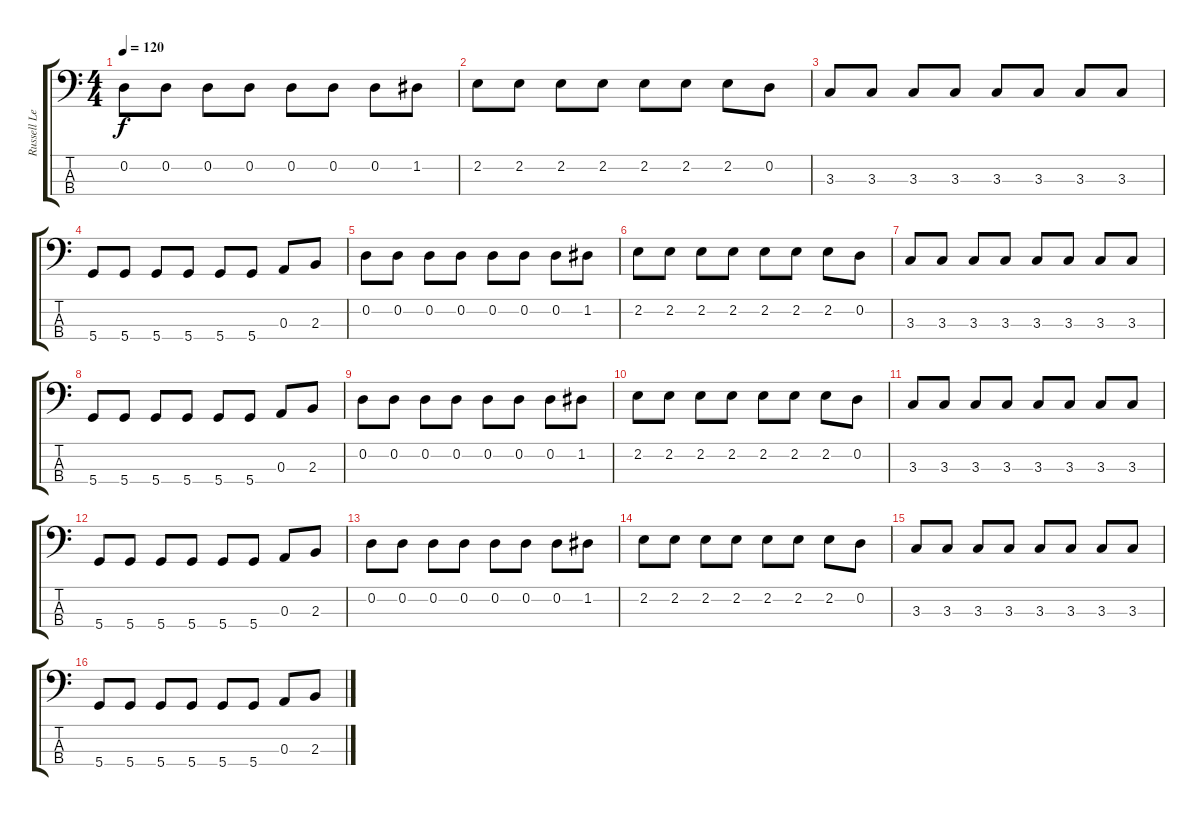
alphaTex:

\track ("Russell Leetch" "Russell Le") {instrument electricbassfinger}
\staff {score tabs}
\tuning (G2 D2 A1 D1) {hide}
\ts (4 4)
\tempo 120
\clef f4
\ks c
0.2.8{dy f} 0.2.8 0.2.8 0.2.8 0.2.8 0.2.8 0.2.8 1.2.8 |
2.2.8 2.2.8 2.2.8 2.2.8 2.2.8 2.2.8 2.2.8 0.2.8 |
3.3.8 3.3.8 3.3.8 3.3.8 3.3.8 3.3.8 3.3.8 3.3.8 |
5.4.8 5.4.8 5.4.8 5.4.8 5.4.8 5.4.8 0.3.8 2.3.8 |
0.2.8 0.2.8 0.2.8 0.2.8 0.2.8 0.2.8 0.2.8 1.2.8 |
2.2.8 2.2.8 2.2.8 2.2.8 2.2.8 2.2.8 2.2.8 0.2.8 |
3.3.8 3.3.8 3.3.8 3.3.8 3.3.8 3.3.8 3.3.8 3.3.8 |
5.4.8 5.4.8 5.4.8 5.4.8 5.4.8 5.4.8 0.3.8 2.3.8 |
0.2.8 0.2.8 0.2.8 0.2.8 0.2.8 0.2.8 0.2.8 1.2.8 |
2.2.8 2.2.8 2.2.8 2.2.8 2.2.8 2.2.8 2.2.8 0.2.8 |
3.3.8 3.3.8 3.3.8 3.3.8 3.3.8 3.3.8 3.3.8 3.3.8 |
5.4.8 5.4.8 5.4.8 5.4.8 5.4.8 5.4.8 0.3.8 2.3.8 |
0.2.8 0.2.8 0.2.8 0.2.8 0.2.8 0.2.8 0.2.8 1.2.8 |
2.2.8 2.2.8 2.2.8 2.2.8 2.2.8 2.2.8 2.2.8 0.2.8 |
3.3.8 3.3.8 3.3.8 3.3.8 3.3.8 3.3.8 3.3.8 3.3.8 |
5.4.8 5.4.8 5.4.8 5.4.8 5.4.8 5.4.8 0.3.8 2.3.8
